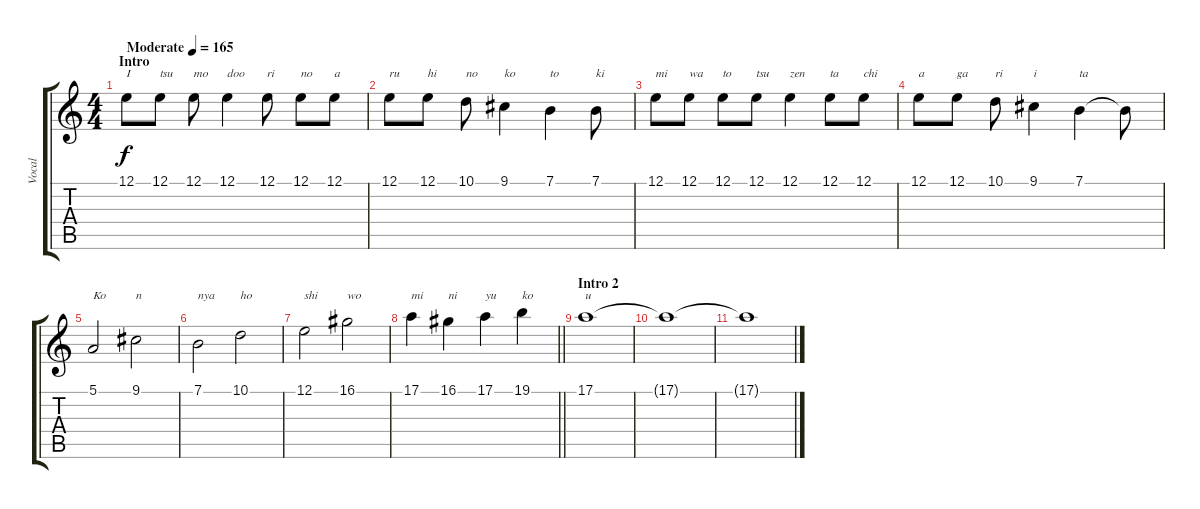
\track ("Vocal" "Vocal") {instrument flute}
\staff {score tabs}
\tuning (E4 B3 G3 D3 A2 E2) {hide}
\ts (4 4)
\section ("" "Intro")
\tempo (165 "Moderate")
\clef g2
\ks c
12.1.8{txt "I" dy f instrument flute} 12.1.8{txt "tsu"} 12.1.8{txt "mo"} 12.1.4{txt "doo"} 12.1.8{txt "ri"} 12.1.8{txt "no"} 12.1.8{txt "a"} |
12.1.8{txt "ru"} 12.1.8{txt "hi"} 10.1.8{txt "no"} 9.1.4{txt "ko"} 7.1.4{txt "to"} 7.1.8{txt "ki"} |
12.1.8{txt "mi"} 12.1.8{txt "wa"} 12.1.8{txt "to"} 12.1.8{txt "tsu"} 12.1.4{txt "zen"} 12.1.8{txt "ta"} 12.1.8{txt "chi"} |
12.1.8{txt "a"} 12.1.8{txt "ga"} 10.1.8{txt "ri"} 9.1.4{txt "i"} 7.1.4{txt "ta"} 7.1{t}.8 |
5.1.2{txt "Ko"} 9.1.2{txt "n"} |
7.1.2{txt "nya"} 10.1.2{txt "ho"} |
12.1.2{txt "shi"} 16.1.2{txt "wo"} |
\barLineRight lightlight
17.1.4{txt "mi"} 16.1.4{txt "ni"} 17.1.4{txt "yu"} 19.1.4{txt "ko"} |
\section ("" "Intro 2")
17.1.1{txt "u"} |
17.1{t}.1 |
17.1{t}.1
